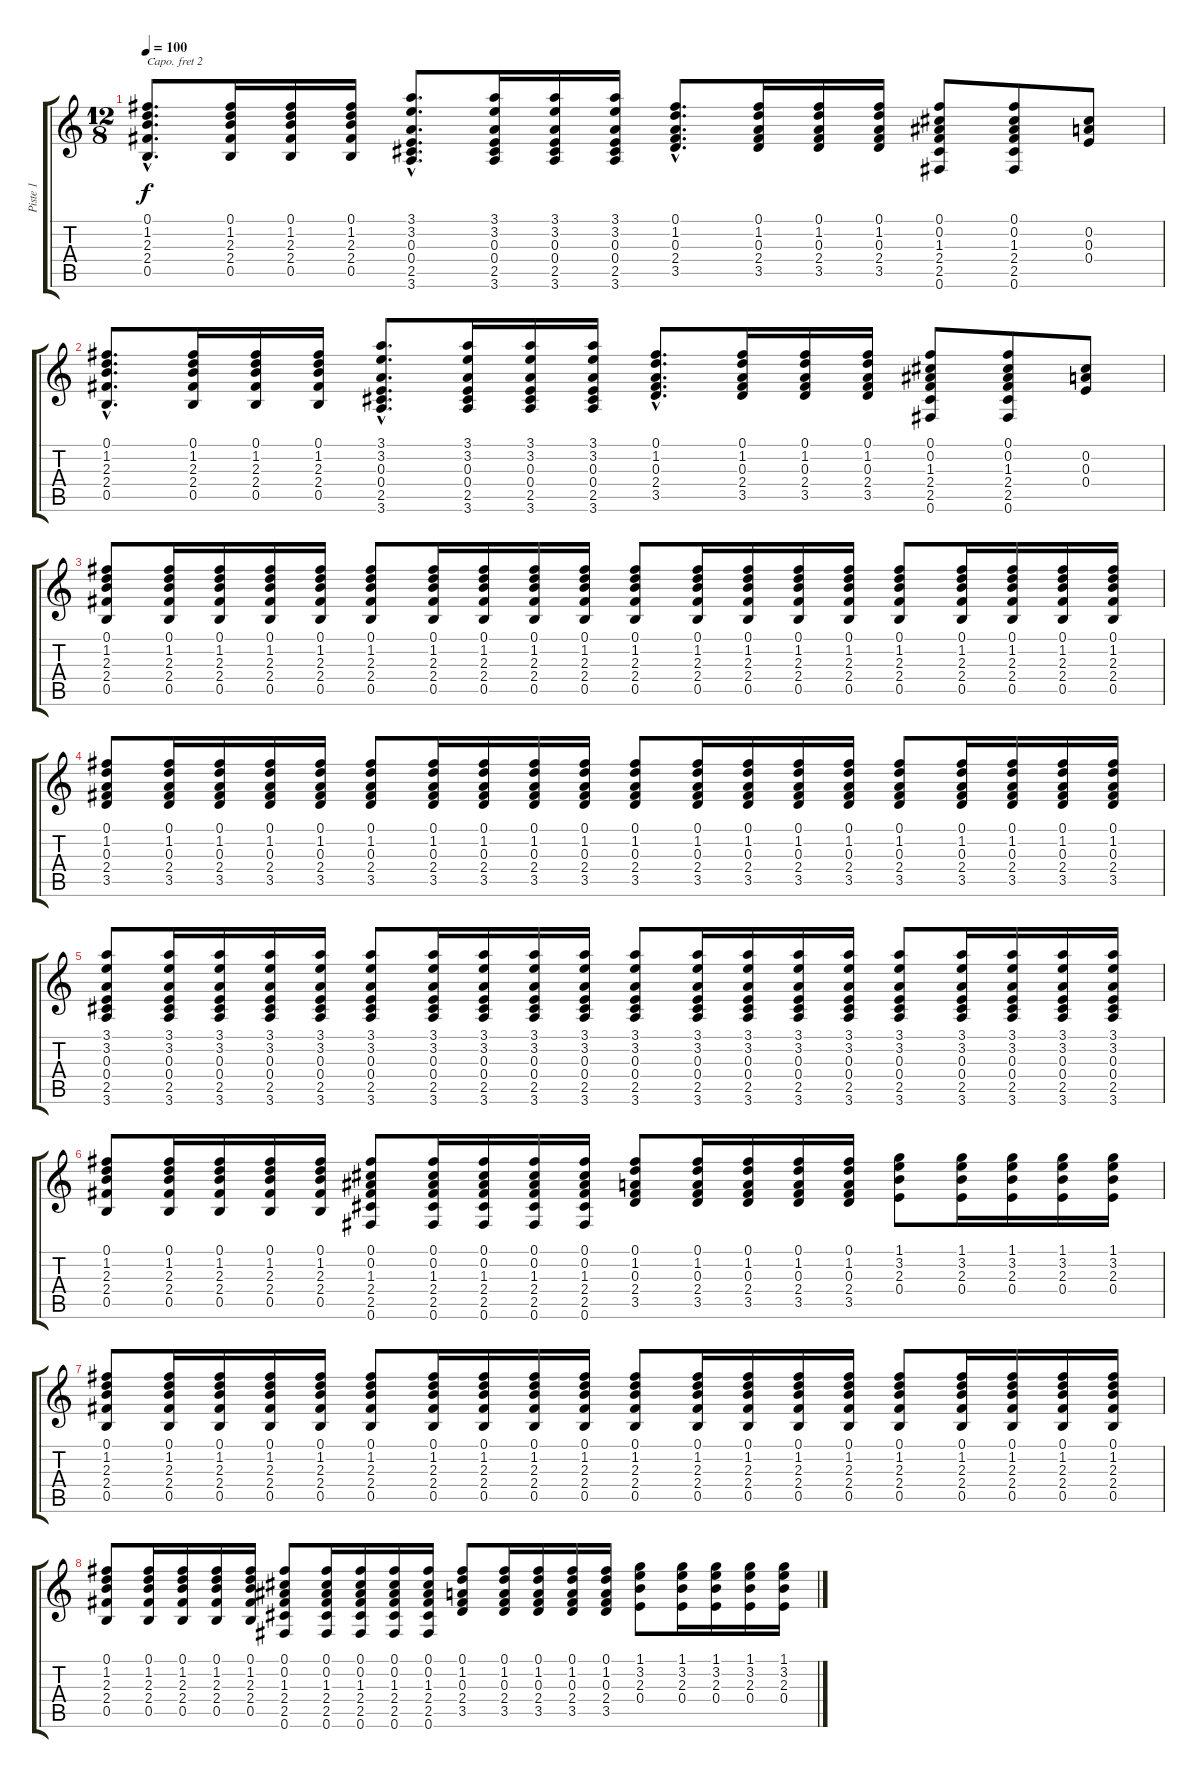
\track ("Piste 1" "Piste 1") {instrument acousticguitarsteel}
\staff {score tabs}
\capo 2
\tuning (E4 B3 G3 D3 A2 E2) {hide}
\ts (12 8)
\tempo 100
\clef g2
\ks c
(0.1{hac} 1.2{hac} 2.3{hac} 2.4{hac} 0.5{hac}).8{d dy f} (0.1 1.2 2.3 2.4 0.5).16 (0.1 1.2 2.3 2.4 0.5).16 (0.1 1.2 2.3 2.4 0.5).16 (3.1{hac} 3.2{hac} 0.3{hac} 0.4{hac} 2.5{hac} 3.6{hac}).8{d} (3.1 3.2 0.3 0.4 2.5 3.6).16 (3.1 3.2 0.3 0.4 2.5 3.6).16 (3.1 3.2 0.3 0.4 2.5 3.6).16 (0.1{hac} 1.2{hac} 0.3{hac} 2.4{hac} 3.5{hac}).8{d} (0.1 1.2 0.3 2.4 3.5).16 (0.1 1.2 0.3 2.4 3.5).16 (0.1 1.2 0.3 2.4 3.5).16 (0.1 0.2 1.3 2.4 2.5 0.6).8 (0.1 0.2 1.3 2.4 2.5 0.6).8 (0.2 0.3 0.4).8 |
(0.1{hac} 1.2{hac} 2.3{hac} 2.4{hac} 0.5{hac}).8{d} (0.1 1.2 2.3 2.4 0.5).16 (0.1 1.2 2.3 2.4 0.5).16 (0.1 1.2 2.3 2.4 0.5).16 (3.1{hac} 3.2{hac} 0.3{hac} 0.4{hac} 2.5{hac} 3.6{hac}).8{d} (3.1 3.2 0.3 0.4 2.5 3.6).16 (3.1 3.2 0.3 0.4 2.5 3.6).16 (3.1 3.2 0.3 0.4 2.5 3.6).16 (0.1{hac} 1.2{hac} 0.3{hac} 2.4{hac} 3.5{hac}).8{d} (0.1 1.2 0.3 2.4 3.5).16 (0.1 1.2 0.3 2.4 3.5).16 (0.1 1.2 0.3 2.4 3.5).16 (0.1 0.2 1.3 2.4 2.5 0.6).8 (0.1 0.2 1.3 2.4 2.5 0.6).8 (0.2 0.3 0.4).8 |
(0.1 1.2 2.3 2.4 0.5).8 (0.1 1.2 2.3 2.4 0.5).16 (0.1 1.2 2.3 2.4 0.5).16 (0.1 1.2 2.3 2.4 0.5).16 (0.1 1.2 2.3 2.4 0.5).16 (0.1 1.2 2.3 2.4 0.5).8 (0.1 1.2 2.3 2.4 0.5).16 (0.1 1.2 2.3 2.4 0.5).16 (0.1 1.2 2.3 2.4 0.5).16 (0.1 1.2 2.3 2.4 0.5).16 (0.1 1.2 2.3 2.4 0.5).8 (0.1 1.2 2.3 2.4 0.5).16 (0.1 1.2 2.3 2.4 0.5).16 (0.1 1.2 2.3 2.4 0.5).16 (0.1 1.2 2.3 2.4 0.5).16 (0.1 1.2 2.3 2.4 0.5).8 (0.1 1.2 2.3 2.4 0.5).16 (0.1 1.2 2.3 2.4 0.5).16 (0.1 1.2 2.3 2.4 0.5).16 (0.1 1.2 2.3 2.4 0.5).16 |
(0.1 1.2 0.3 2.4 3.5).8 (0.1 1.2 0.3 2.4 3.5).16 (0.1 1.2 0.3 2.4 3.5).16 (0.1 1.2 0.3 2.4 3.5).16 (0.1 1.2 0.3 2.4 3.5).16 (0.1 1.2 0.3 2.4 3.5).8 (0.1 1.2 0.3 2.4 3.5).16 (0.1 1.2 0.3 2.4 3.5).16 (0.1 1.2 0.3 2.4 3.5).16 (0.1 1.2 0.3 2.4 3.5).16 (0.1 1.2 0.3 2.4 3.5).8 (0.1 1.2 0.3 2.4 3.5).16 (0.1 1.2 0.3 2.4 3.5).16 (0.1 1.2 0.3 2.4 3.5).16 (0.1 1.2 0.3 2.4 3.5).16 (0.1 1.2 0.3 2.4 3.5).8 (0.1 1.2 0.3 2.4 3.5).16 (0.1 1.2 0.3 2.4 3.5).16 (0.1 1.2 0.3 2.4 3.5).16 (0.1 1.2 0.3 2.4 3.5).16 |
(3.1 3.2 0.3 0.4 2.5 3.6).8 (3.1 3.2 0.3 0.4 2.5 3.6).16 (3.1 3.2 0.3 0.4 2.5 3.6).16 (3.1 3.2 0.3 0.4 2.5 3.6).16 (3.1 3.2 0.3 0.4 2.5 3.6).16 (3.1 3.2 0.3 0.4 2.5 3.6).8 (3.1 3.2 0.3 0.4 2.5 3.6).16 (3.1 3.2 0.3 0.4 2.5 3.6).16 (3.1 3.2 0.3 0.4 2.5 3.6).16 (3.1 3.2 0.3 0.4 2.5 3.6).16 (3.1 3.2 0.3 0.4 2.5 3.6).8 (3.1 3.2 0.3 0.4 2.5 3.6).16 (3.1 3.2 0.3 0.4 2.5 3.6).16 (3.1 3.2 0.3 0.4 2.5 3.6).16 (3.1 3.2 0.3 0.4 2.5 3.6).16 (3.1 3.2 0.3 0.4 2.5 3.6).8 (3.1 3.2 0.3 0.4 2.5 3.6).16 (3.1 3.2 0.3 0.4 2.5 3.6).16 (3.1 3.2 0.3 0.4 2.5 3.6).16 (3.1 3.2 0.3 0.4 2.5 3.6).16 |
(0.1 1.2 2.3 2.4 0.5).8 (0.1 1.2 2.3 2.4 0.5).16 (0.1 1.2 2.3 2.4 0.5).16 (0.1 1.2 2.3 2.4 0.5).16 (0.1 1.2 2.3 2.4 0.5).16 (0.1 0.2 1.3 2.4 2.5 0.6).8 (0.1 0.2 1.3 2.4 2.5 0.6).16 (0.1 0.2 1.3 2.4 2.5 0.6).16 (0.1 0.2 1.3 2.4 2.5 0.6).16 (0.1 0.2 1.3 2.4 2.5 0.6).16 (0.1 1.2 0.3 2.4 3.5).8 (0.1 1.2 0.3 2.4 3.5).16 (0.1 1.2 0.3 2.4 3.5).16 (0.1 1.2 0.3 2.4 3.5).16 (0.1 1.2 0.3 2.4 3.5).16 (1.1 3.2 2.3 0.4).8 (1.1 3.2 2.3 0.4).16 (1.1 3.2 2.3 0.4).16 (1.1 3.2 2.3 0.4).16 (1.1 3.2 2.3 0.4).16 |
(0.1 1.2 2.3 2.4 0.5).8 (0.1 1.2 2.3 2.4 0.5).16 (0.1 1.2 2.3 2.4 0.5).16 (0.1 1.2 2.3 2.4 0.5).16 (0.1 1.2 2.3 2.4 0.5).16 (0.1 1.2 2.3 2.4 0.5).8 (0.1 1.2 2.3 2.4 0.5).16 (0.1 1.2 2.3 2.4 0.5).16 (0.1 1.2 2.3 2.4 0.5).16 (0.1 1.2 2.3 2.4 0.5).16 (0.1 1.2 2.3 2.4 0.5).8 (0.1 1.2 2.3 2.4 0.5).16 (0.1 1.2 2.3 2.4 0.5).16 (0.1 1.2 2.3 2.4 0.5).16 (0.1 1.2 2.3 2.4 0.5).16 (0.1 1.2 2.3 2.4 0.5).8 (0.1 1.2 2.3 2.4 0.5).16 (0.1 1.2 2.3 2.4 0.5).16 (0.1 1.2 2.3 2.4 0.5).16 (0.1 1.2 2.3 2.4 0.5).16 |
(0.1 1.2 2.3 2.4 0.5).8 (0.1 1.2 2.3 2.4 0.5).16 (0.1 1.2 2.3 2.4 0.5).16 (0.1 1.2 2.3 2.4 0.5).16 (0.1 1.2 2.3 2.4 0.5).16 (0.1 0.2 1.3 2.4 2.5 0.6).8 (0.1 0.2 1.3 2.4 2.5 0.6).16 (0.1 0.2 1.3 2.4 2.5 0.6).16 (0.1 0.2 1.3 2.4 2.5 0.6).16 (0.1 0.2 1.3 2.4 2.5 0.6).16 (0.1 1.2 0.3 2.4 3.5).8 (0.1 1.2 0.3 2.4 3.5).16 (0.1 1.2 0.3 2.4 3.5).16 (0.1 1.2 0.3 2.4 3.5).16 (0.1 1.2 0.3 2.4 3.5).16 (1.1 3.2 2.3 0.4).8 (1.1 3.2 2.3 0.4).16 (1.1 3.2 2.3 0.4).16 (1.1 3.2 2.3 0.4).16 (1.1 3.2 2.3 0.4).16
